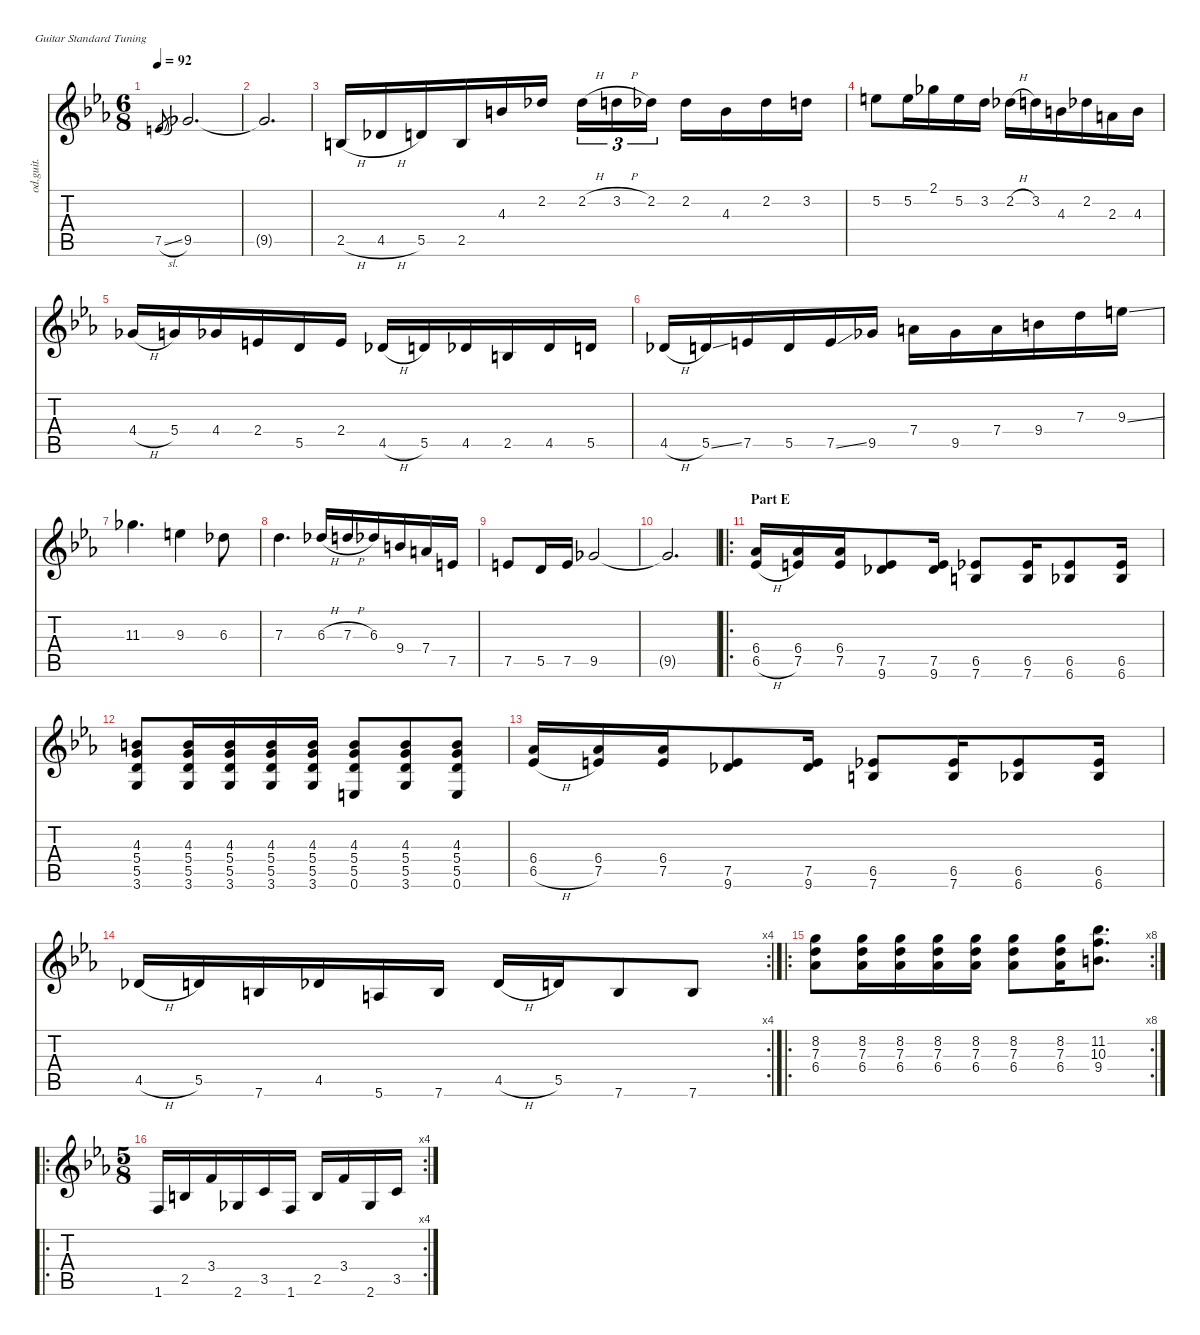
\defaultSystemsLayout 4
\hideDynamics
\bracketExtendMode nobrackets
\track ("Guitar - Mikael Åkerfeldt" "od.guit.") {instrument overdrivenguitar}
\staff {score tabs}
\tuning (E4 B3 G3 D3 A2 E2)
\ts (6 8)
\tempo 92
\clef g2
\ks cminor
7.5{sl acc forcenatural}.8{gr dy mf} 9.5{acc b}.2{d dy f} |
9.5{t acc b}.2{d} |
2.5{h acc forcenatural}.16 4.5{h acc b}.16 5.5{acc forcenatural}.16 2.5{acc forcenatural}.16 4.3{acc forcenatural}.16 2.2{acc b}.16 2.2{h acc b}.16{tu (3 2)} 3.2{h acc forcenatural}.16{tu (3 2)} 2.2{acc b}.16{tu (3 2)} 2.2{acc b}.16 4.3{acc forcenatural}.16 2.2{acc b}.16 3.2{acc forcenatural}.16 |
5.2{acc forcenatural}.8 5.2{acc forcenatural}.16 2.1{acc b}.16 5.2{acc forcenatural}.16 3.2{acc forcenatural}.16 2.2{h acc b}.16 3.2{acc forcenatural}.16 4.3{acc forcenatural}.16 2.2{acc b}.16 2.3{acc forcenatural}.16 4.3{acc forcenatural}.16 |
4.4{h acc b}.16 5.4{acc forcenatural}.16 4.4{acc b}.16 2.4{acc forcenatural}.16 5.5{acc forcenatural}.16 2.4{acc forcenatural}.16 4.5{h acc b}.16 5.5{acc forcenatural}.16 4.5{acc b}.16 2.5{acc forcenatural}.16 4.5{acc b}.16 5.5{acc forcenatural}.16 |
4.5{h acc b}.16 5.5{ss acc forcenatural}.16 7.5{acc forcenatural}.16 5.5{acc forcenatural}.16 7.5{ss acc forcenatural}.16 9.5{acc b}.16 7.4{acc forcenatural}.16 9.5{acc b}.16 7.4{acc forcenatural}.16 9.4{acc forcenatural}.16 7.3{acc forcenatural}.16 9.3{ss acc forcenatural}.16 |
11.3{acc b}.4{d} 9.3{acc forcenatural}.4 6.3{acc b}.8 |
7.3{acc forcenatural}.4{d} 6.3{h acc b}.16 7.3{h acc forcenatural}.16 6.3{acc b}.16 9.4{acc forcenatural}.16 7.4{acc forcenatural}.16 7.5{acc forcenatural}.16 |
7.5{acc forcenatural}.8 5.5{acc forcenatural}.16 7.5{acc forcenatural}.16 9.5{acc b}.2 |
9.5{t acc b}.2{d} |
\ro
\section ("" "Part E")
(6.4{acc b} 6.5{h acc b}).16 (6.4{acc b} 7.5{acc forcenatural}).16 (6.4{acc b} 7.5{acc forcenatural}).16 (7.5{acc forcenatural} 9.6{acc b}).8 (7.5{acc forcenatural} 9.6{acc b}).16 (6.5{acc b} 7.6{acc forcenatural}).8 (6.5{acc b} 7.6{acc forcenatural}).16 (6.5{acc b} 6.6{acc b}).8 (6.5{acc b} 6.6{acc b}).16 |
(4.3{acc forcenatural} 5.4{acc forcenatural} 5.5{acc forcenatural} 3.6{acc forcenatural}).8 (4.3{acc forcenatural} 5.4{acc forcenatural} 5.5{acc forcenatural} 3.6{acc forcenatural}).16 (4.3{acc forcenatural} 5.4{acc forcenatural} 5.5{acc forcenatural} 3.6{acc forcenatural}).16 (4.3{acc forcenatural} 5.4{acc forcenatural} 5.5{acc forcenatural} 3.6{acc forcenatural}).16 (4.3{acc forcenatural} 5.4{acc forcenatural} 5.5{acc forcenatural} 3.6{acc forcenatural}).16 (4.3{acc forcenatural} 5.4{acc forcenatural} 5.5{acc forcenatural} 0.6{acc forcenatural}).8 (4.3{acc forcenatural} 5.4{acc forcenatural} 5.5{acc forcenatural} 3.6{acc forcenatural}).8 (4.3{acc forcenatural} 5.4{acc forcenatural} 5.5{acc forcenatural} 0.6{acc forcenatural}).8 |
(6.4{acc b} 6.5{h acc b}).16 (6.4{acc b} 7.5{acc forcenatural}).16 (6.4{acc b} 7.5{acc forcenatural}).16 (7.5{acc forcenatural} 9.6{acc b}).8 (7.5{acc forcenatural} 9.6{acc b}).16 (6.5{acc b} 7.6{acc forcenatural}).8 (6.5{acc b} 7.6{acc forcenatural}).16 (6.5{acc b} 6.6{acc b}).8 (6.5{acc b} 6.6{acc b}).16 |
\rc 4
4.5{h acc b}.16 5.5{acc forcenatural}.16 7.6{acc forcenatural}.16 4.5{acc b}.16 5.6{acc forcenatural}.16 7.6{acc forcenatural}.16 4.5{h acc b}.16 5.5{acc forcenatural}.16 7.6{acc forcenatural}.8 7.6{acc forcenatural}.8 |
\ro
\rc 8
(8.2{acc forcenatural} 7.3{acc forcenatural} 6.4{acc b}).8 (8.2{acc forcenatural} 7.3{acc forcenatural} 6.4{acc b}).16 (8.2{acc forcenatural} 7.3{acc forcenatural} 6.4{acc b}).16 (8.2{acc forcenatural} 7.3{acc forcenatural} 6.4{acc b}).16 (8.2{acc forcenatural} 7.3{acc forcenatural} 6.4{acc b}).16 (8.2{acc forcenatural} 7.3{acc forcenatural} 6.4{acc b}).8 (8.2{acc forcenatural} 7.3{acc forcenatural} 6.4{acc b}).16 (11.2{acc b} 10.3{acc forcenatural} 9.4{acc forcenatural}).8{d} |
\ro
\rc 4
\ts (5 8)
1.6{acc forcenatural}.16 2.5{acc forcenatural}.16 3.4{acc forcenatural}.16 2.6{acc b}.16 3.5{acc forcenatural}.16 1.6{acc forcenatural}.16 2.5{acc forcenatural}.16 3.4{acc forcenatural}.16 2.6{acc b}.16 3.5{acc forcenatural}.16
